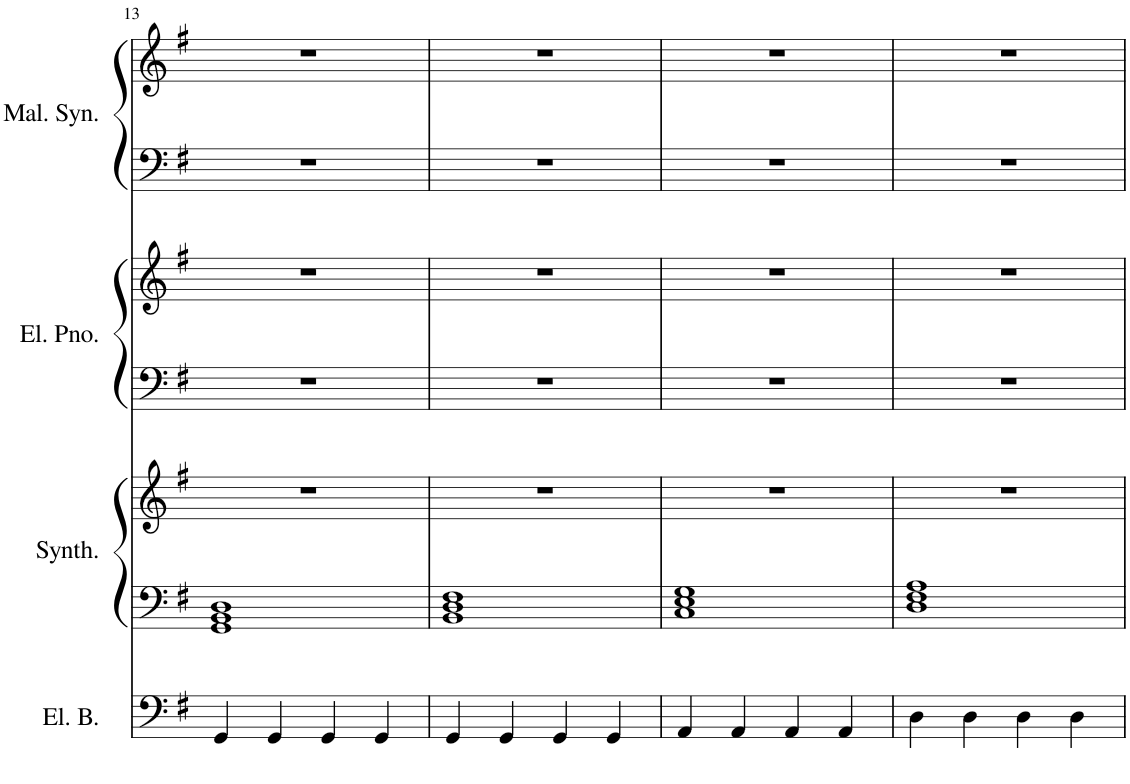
**kern	**kern	**kern	**kern	**kern	**kern	**kern
*part4	*part3	*part3	*part2	*part2	*part1	*part1
*staff7	*staff6	*staff5	*staff4	*staff3	*staff2	*staff1
*I"エレキベース	*I"メタリック シンセサイザー	*	*I"エレクトリックピアノ	*	*I"マレット シンセサイザー	*
!!LO:PB:g=z
*clefF4	*clefF4	*clefG2	*clefF4	*clefG2	*clefF4	*clefG2
*Trd7c12	*	*	*	*	*	*
*k[f#]	*k[f#]	*k[f#]	*k[f#]	*k[f#]	*k[f#]	*k[f#]
*M4/4	*M4/4	*M4/4	*M4/4	*M4/4	*M4/4	*M4/4
=13	=13	=13	=13	=13	=13	=13
4GG/	1GG 1BB 1D	1r	1r	1r	1r	1r
4GG/	.	.	.	.	.	.
4GG/	.	.	.	.	.	.
4GG/	.	.	.	.	.	.
=14	=14	=14	=14	=14	=14	=14
4GG/	1BB 1D 1F#	1r	1r	1r	1r	1r
4GG/	.	.	.	.	.	.
4GG/	.	.	.	.	.	.
4GG/	.	.	.	.	.	.
=15	=15	=15	=15	=15	=15	=15
4AA/	1C 1E 1G	1r	1r	1r	1r	1r
4AA/	.	.	.	.	.	.
4AA/	.	.	.	.	.	.
4AA/	.	.	.	.	.	.
=16	=16	=16	=16	=16	=16	=16
4D\	1D 1F# 1A	1r	1r	1r	1r	1r
4D\	.	.	.	.	.	.
4D\	.	.	.	.	.	.
4D\	.	.	.	.	.	.
=	=	=	=	=	=	=
*-	*-	*-	*-	*-	*-	*-
